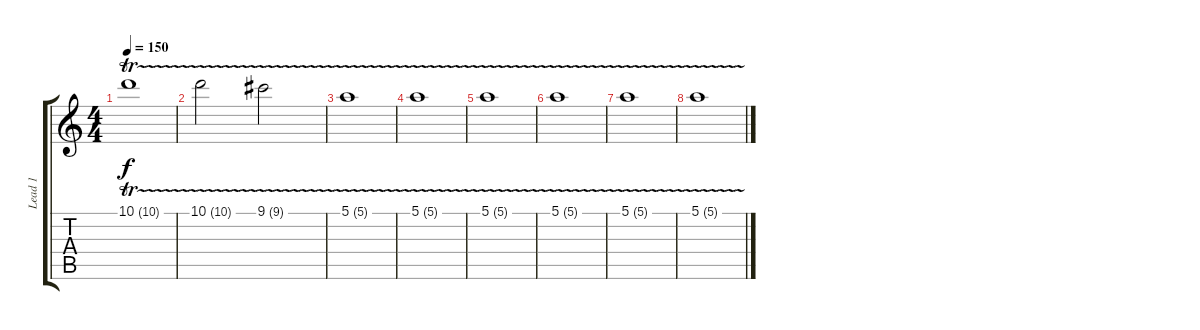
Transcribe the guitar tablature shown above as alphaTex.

\track ("Lead 1" "Lead 1") {instrument overdrivenguitar}
\staff {score tabs}
\tuning (E4 B3 G3 D3 A2 E2) {hide}
\ts (4 4)
\tempo 150
\clef g2
\ks c
10.1{tr (10 16)}.1{dy f} |
10.1{tr (10 16)}.2 9.1{tr (9 16)}.2 |
5.1{tr (5 16)}.1 |
5.1{tr (5 16)}.1 |
5.1{tr (5 16)}.1 |
5.1{tr (5 16)}.1 |
5.1{tr (5 16)}.1 |
5.1{tr (5 16)}.1
